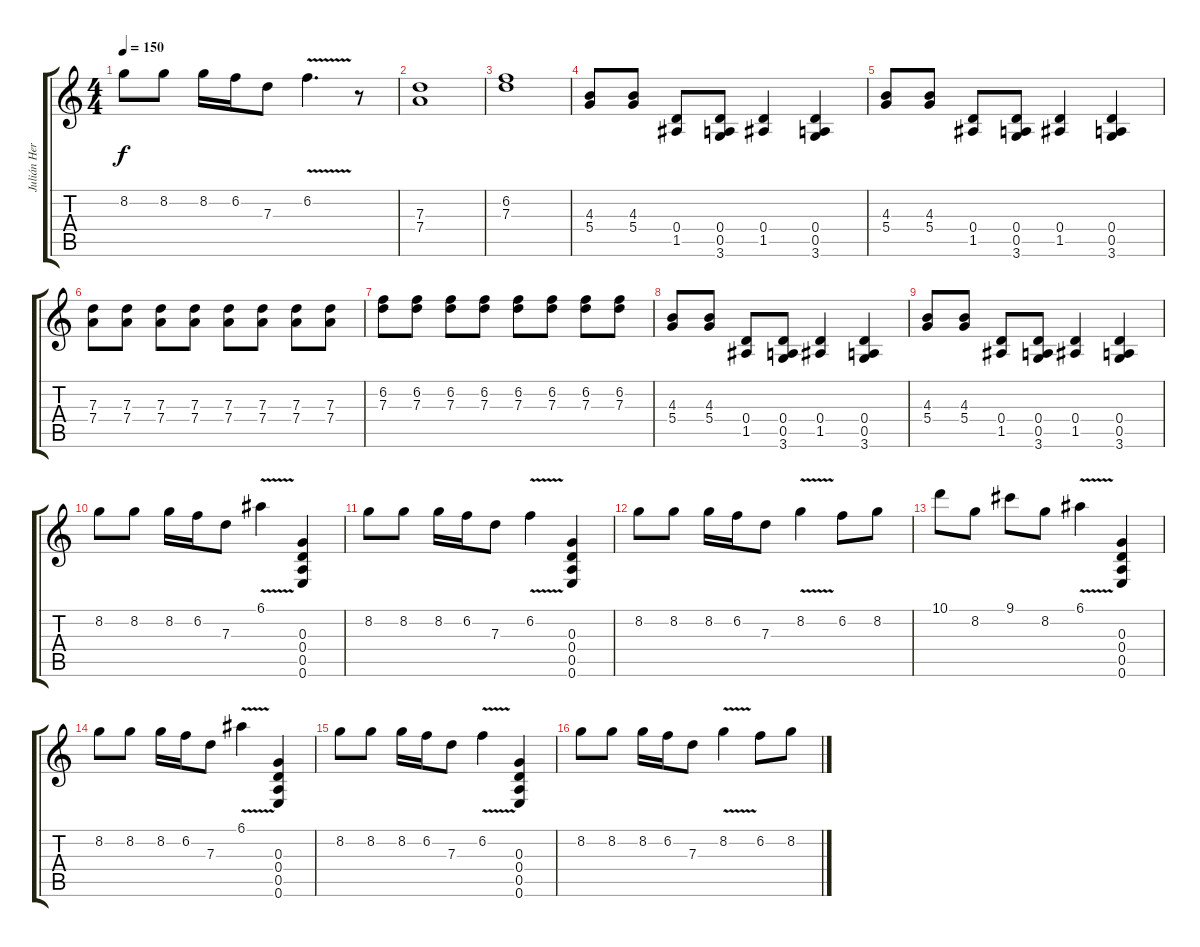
\track ("Julián Hernández - Guitarra arreglos" "Julián Her") {instrument overdrivenguitar}
\staff {score tabs}
\tuning (E4 B3 G3 D3 A2 E2) {hide}
\ts (4 4)
\tempo 150
\clef g2
\ks c
8.2.8{dy f} 8.2.8 8.2.16 6.2.16 7.3.8 6.2{v}.4{d} r.8 |
(7.3 7.4).1 |
(6.2 7.3).1 |
(4.3 5.4).8 (4.3 5.4).8 (0.4 1.5).8 (0.4 0.5 3.6).8 (0.4 1.5).4 (0.4 0.5 3.6).4 |
(4.3 5.4).8 (4.3 5.4).8 (0.4 1.5).8 (0.4 0.5 3.6).8 (0.4 1.5).4 (0.4 0.5 3.6).4 |
(7.3 7.4).8 (7.3 7.4).8 (7.3 7.4).8 (7.3 7.4).8 (7.3 7.4).8 (7.3 7.4).8 (7.3 7.4).8 (7.3 7.4).8 |
(6.2 7.3).8 (6.2 7.3).8 (6.2 7.3).8 (6.2 7.3).8 (6.2 7.3).8 (6.2 7.3).8 (6.2 7.3).8 (6.2 7.3).8 |
(4.3 5.4).8 (4.3 5.4).8 (0.4 1.5).8 (0.4 0.5 3.6).8 (0.4 1.5).4 (0.4 0.5 3.6).4 |
(4.3 5.4).8 (4.3 5.4).8 (0.4 1.5).8 (0.4 0.5 3.6).8 (0.4 1.5).4 (0.4 0.5 3.6).4 |
8.2.8 8.2.8 8.2.16 6.2.16 7.3.8 6.1{v}.4 (0.3 0.4 0.5 0.6).4 |
8.2.8 8.2.8 8.2.16 6.2.16 7.3.8 6.2{v}.4 (0.3 0.4 0.5 0.6).4 |
8.2.8 8.2.8 8.2.16 6.2.16 7.3.8 8.2{v}.4 6.2.8 8.2.8 |
10.1.8 8.2.8 9.1.8 8.2.8 6.1{v}.4 (0.3 0.4 0.5 0.6).4 |
8.2.8 8.2.8 8.2.16 6.2.16 7.3.8 6.1{v}.4 (0.3 0.4 0.5 0.6).4 |
8.2.8 8.2.8 8.2.16 6.2.16 7.3.8 6.2{v}.4 (0.3 0.4 0.5 0.6).4 |
8.2.8 8.2.8 8.2.16 6.2.16 7.3.8 8.2{v}.4 6.2.8 8.2.8
